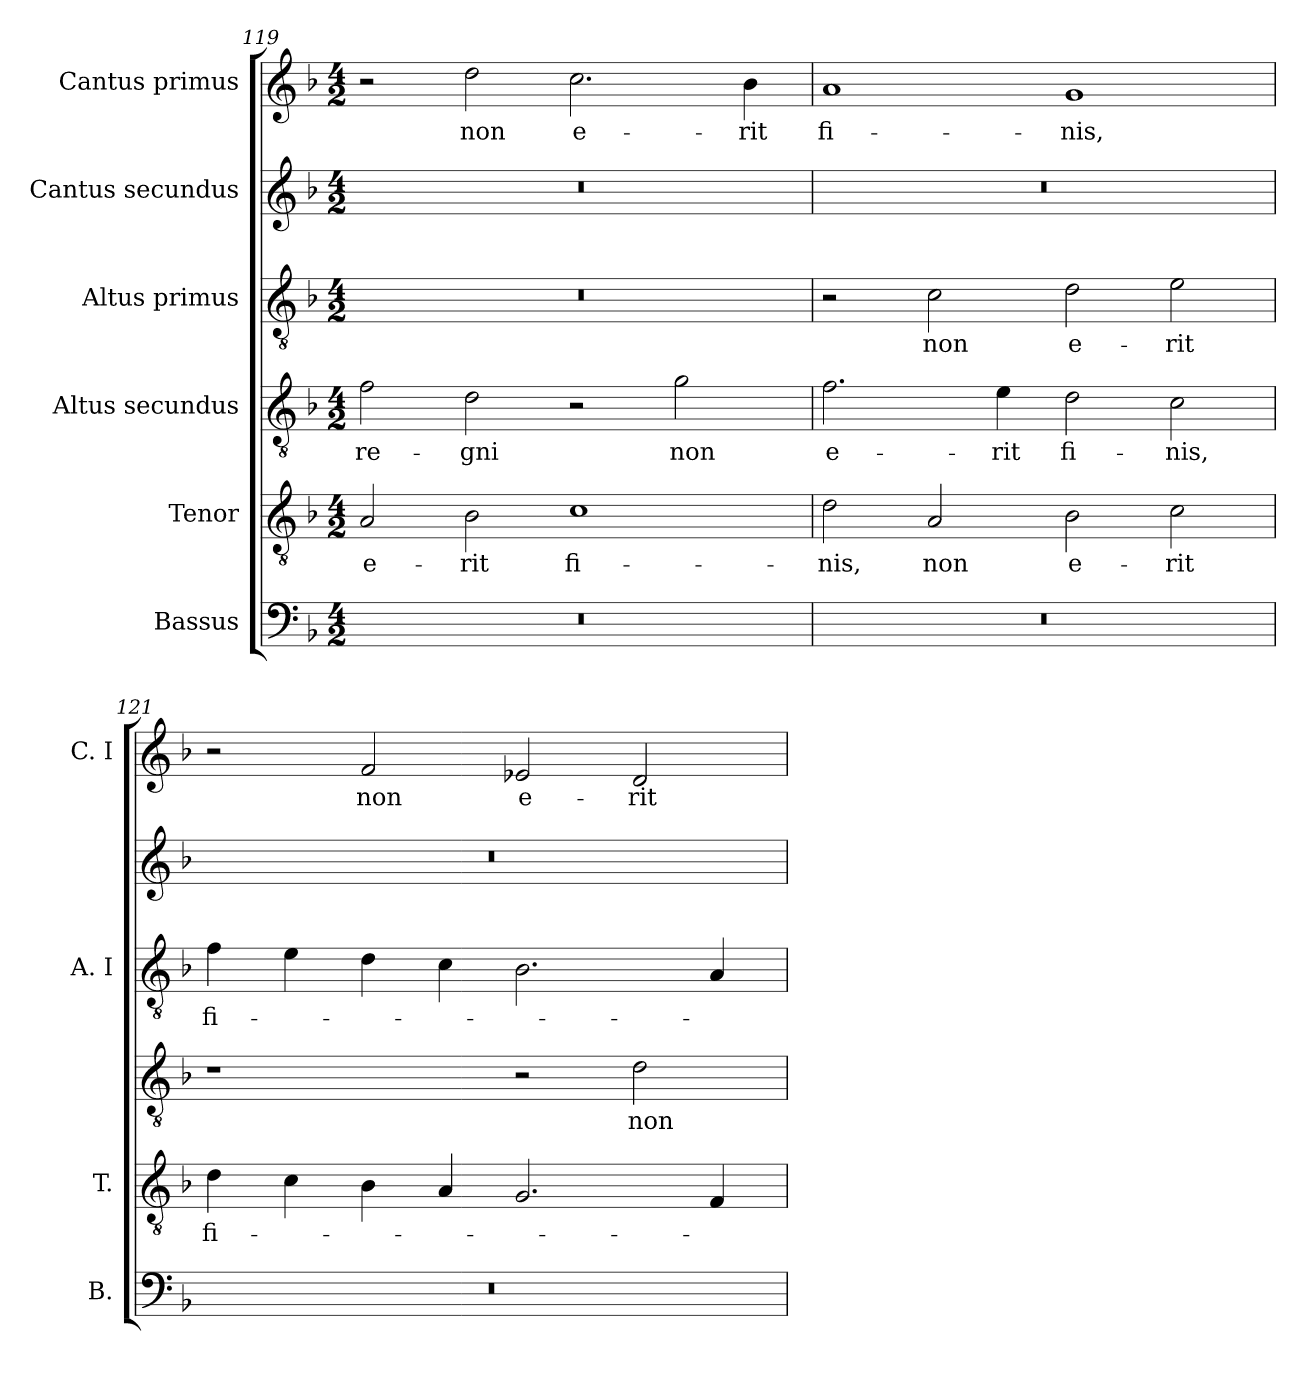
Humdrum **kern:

**kern	**kern	**text	**kern	**text	**kern	**text	**kern	**kern	**text
*part6	*part5	*part5	*part4	*part4	*part3	*part3	*part2	*part1	*part1
*staff6	*staff5	*staff5	*staff4	*staff4	*staff3	*staff3	*staff2	*staff1	*staff1
*I"Bassus	*I"Tenor	*	*I"Altus secundus	*	*I"Altus primus	*	*I"Cantus secundus	*I"Cantus primus	*
*I'B.	*I'T.	*	*	*	*I'A. I	*	*	*I'C. I	*
!!LO:PB:g=z
*clefF4	*clefGv2	*	*clefGv2	*	*clefGv2	*	*clefG2	*clefG2	*
*	*ITrd7c12	*	*ITrd7c12	*	*ITrd7c12	*	*	*	*
*k[b-]	*k[b-]	*	*k[b-]	*	*k[b-]	*	*k[b-]	*k[b-]	*
*d:	*d:	*	*d:	*	*d:	*	*d:	*d:	*
*M4/2	*M4/2	*	*M4/2	*	*M4/2	*	*M4/2	*M4/2	*
=119	=119	=119	=119	=119	=119	=119	=119	=119	=119
!LO:N:vis=1	!	!	!	!	!	!	!	!	!
!	!	!LO:LY:b:color=#000000	!	!	!	!	!	!	!
!	!	!	!	!LO:LY:b:color=#000000	!LO:N:vis=1	!	!LO:N:vis=1	!	!
0r	2AAi/	e-	2Fi\	re-	0r	.	0r	2r	.
!	!	!LO:LY:b:color=#000000	!	!	!	!	!	!	!
!	!	!	!	!LO:LY:b:color=#000000	!	!	!	!	!
!	!	!	!	!	!	!	!	!	!LO:LY:b:color=#000000
.	2BB-i\	-rit	2Di\	-gni	.	.	.	2ddi\	non
!	!	!LO:LY:b:color=#000000	!	!	!	!	!	!	!
!	!	!	!	!	!	!	!	!	!LO:LY:b:color=#000000
.	1Ci	fi-	2r	.	.	.	.	2.cci\	e-
!	!	!	!	!LO:LY:b:color=#000000	!	!	!	!	!
.	.	.	2Gi\	non	.	.	.	.	.
!	!	!	!	!	!	!	!	!	!LO:LY:b:color=#000000
.	.	.	.	.	.	.	.	4b-i\	-rit
=120	=120	=120	=120	=120	=120	=120	=120	=120	=120
!LO:N:vis=1	!	!	!	!	!	!	!	!	!
!	!	!LO:LY:b:color=#000000	!	!	!	!	!	!	!
!	!	!	!	!LO:LY:b:color=#000000	!	!	!LO:N:vis=1	!	!
!	!	!	!	!	!	!	!	!	!LO:LY:b:color=#000000
0r	2Di\	-nis,	2.Fi\	e-	2r	.	0r	1ai	fi-
!	!	!LO:LY:b:color=#000000	!	!	!	!	!	!	!
!	!	!	!	!	!	!LO:LY:b:color=#000000	!	!	!
.	2AAi/	non	.	.	2Ci\	non	.	.	.
!	!	!	!	!LO:LY:b:color=#000000	!	!	!	!	!
.	.	.	4Ei\	-rit	.	.	.	.	.
!	!	!LO:LY:b:color=#000000	!	!	!	!	!	!	!
!	!	!	!	!LO:LY:b:color=#000000	!	!	!	!	!
!	!	!	!	!	!	!LO:LY:b:color=#000000	!	!	!
!	!	!	!	!	!	!	!	!	!LO:LY:b:color=#000000
.	2BB-i\	e-	2Di\	fi-	2Di\	e-	.	1gi	-nis,
!	!	!LO:LY:b:color=#000000	!	!	!	!	!	!	!
!	!	!	!	!LO:LY:b:color=#000000	!	!	!	!	!
!	!	!	!	!	!	!LO:LY:b:color=#000000	!	!	!
.	2Ci\	-rit	2Ci\	-nis,	2Ei\	-rit	.	.	.
=121	=121	=121	=121	=121	=121	=121	=121	=121	=121
!LO:N:vis=1	!	!	!	!	!	!	!	!	!
!	!	!LO:LY:b:color=#000000	!	!	!	!	!	!	!
!	!	!	!	!	!	!LO:LY:b:color=#000000	!LO:N:vis=1	!	!
0r	4Di\	fi-	1r	.	4Fi\	fi-	0r	2r	.
.	4Ci\	.	.	.	4Ei\	.	.	.	.
!	!	!	!	!	!	!	!	!	!LO:LY:b:color=#000000
.	4BB-i\	.	.	.	4Di\	.	.	2fi/	non
.	4AAi/	.	.	.	4Ci\	.	.	.	.
!	!	!	!	!	!	!	!	!	!LO:LY:b:color=#000000
.	2.GGi/	.	2r	.	2.BB-i\	.	.	2e-Xi/	e-
!	!	!	!	!LO:LY:b:color=#000000	!	!	!	!	!
!	!	!	!	!	!	!	!	!	!LO:LY:b:color=#000000
.	.	.	2Di\	non	.	.	.	2di/	-rit
.	4FFi/	.	.	.	4AAi/	.	.	.	.
=	=	=	=	=	=	=	=	=	=
*-	*-	*-	*-	*-	*-	*-	*-	*-	*-
